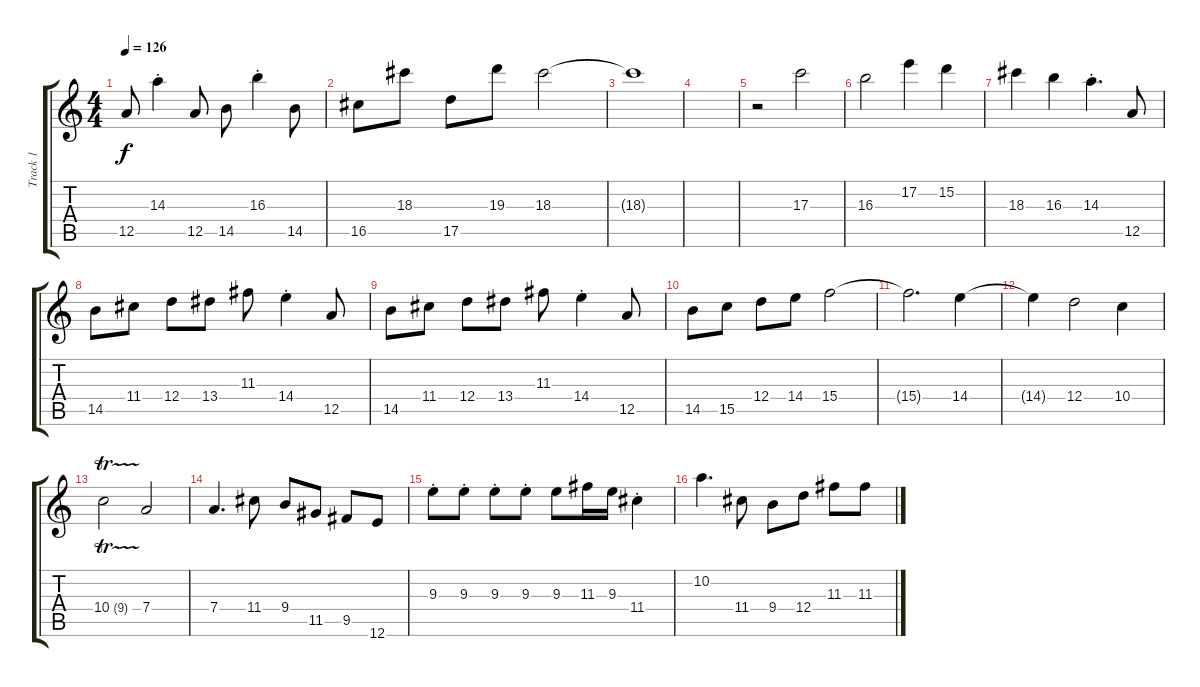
\track ("Track 1" "Track 1") {instrument overdrivenguitar}
\staff {score tabs}
\tuning (E4 B3 G3 D3 A2 E2) {hide}
\ts (4 4)
\tempo 126
\clef g2
\ks c
12.5.8{dy f} 14.3{st}.4 12.5.8 14.5.8 16.3{st}.4 14.5.8 |
16.5.8 18.3.8 17.5.8 19.3.8 18.3.2 |
18.3{t}.1 |
|
r.2 17.3.2 |
16.3.2 17.2.4 15.2.4 |
18.3.4 16.3.4 14.3{st}.4{d} 12.5.8 |
14.5.8 11.4.8 12.4.8 13.4.8 11.3.8 14.4{st}.4 12.5.8 |
14.5.8 11.4.8 12.4.8 13.4.8 11.3.8 14.4{st}.4 12.5.8 |
14.5.8 15.5.8 12.4.8 14.4.8 15.4.2 |
15.4{t}.2{d} 14.4.4 |
14.4{t}.4 12.4.2 10.4.4 |
10.4{tr (9 32)}.2 7.4.2 |
7.4.4{d} 11.4.8 9.4.8 11.5.8 9.5.8 12.6.8 |
9.3{st}.8 9.3{st}.8 9.3{st}.8 9.3{st}.8 9.3.8 11.3.16 9.3.16 11.4{st}.4 |
10.2.4{d} 11.4.8 9.4.8 12.4.8 11.3.8 11.3.8
